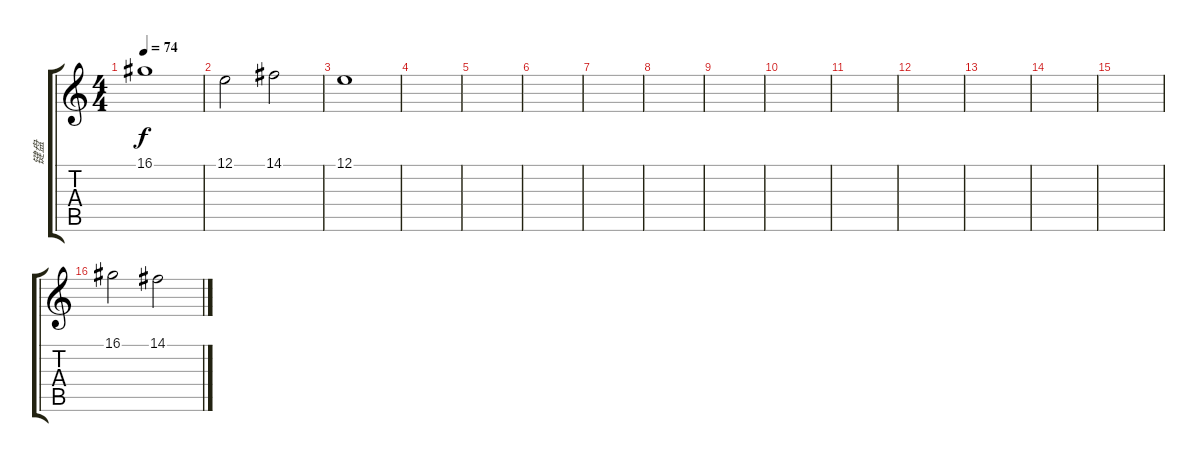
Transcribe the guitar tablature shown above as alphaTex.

\track ("键盘" "键盘") {instrument synthstrings1}
\staff {score tabs}
\tuning (E4 B3 G3 D3 A2 E2) {hide}
\ts (4 4)
\tempo 74
\clef g2
\ks c
16.1.1{dy f} |
12.1.2 14.1.2 |
12.1.1 |
|
|
|
|
|
|
|
|
|
|
|
|
16.1.2 14.1.2
